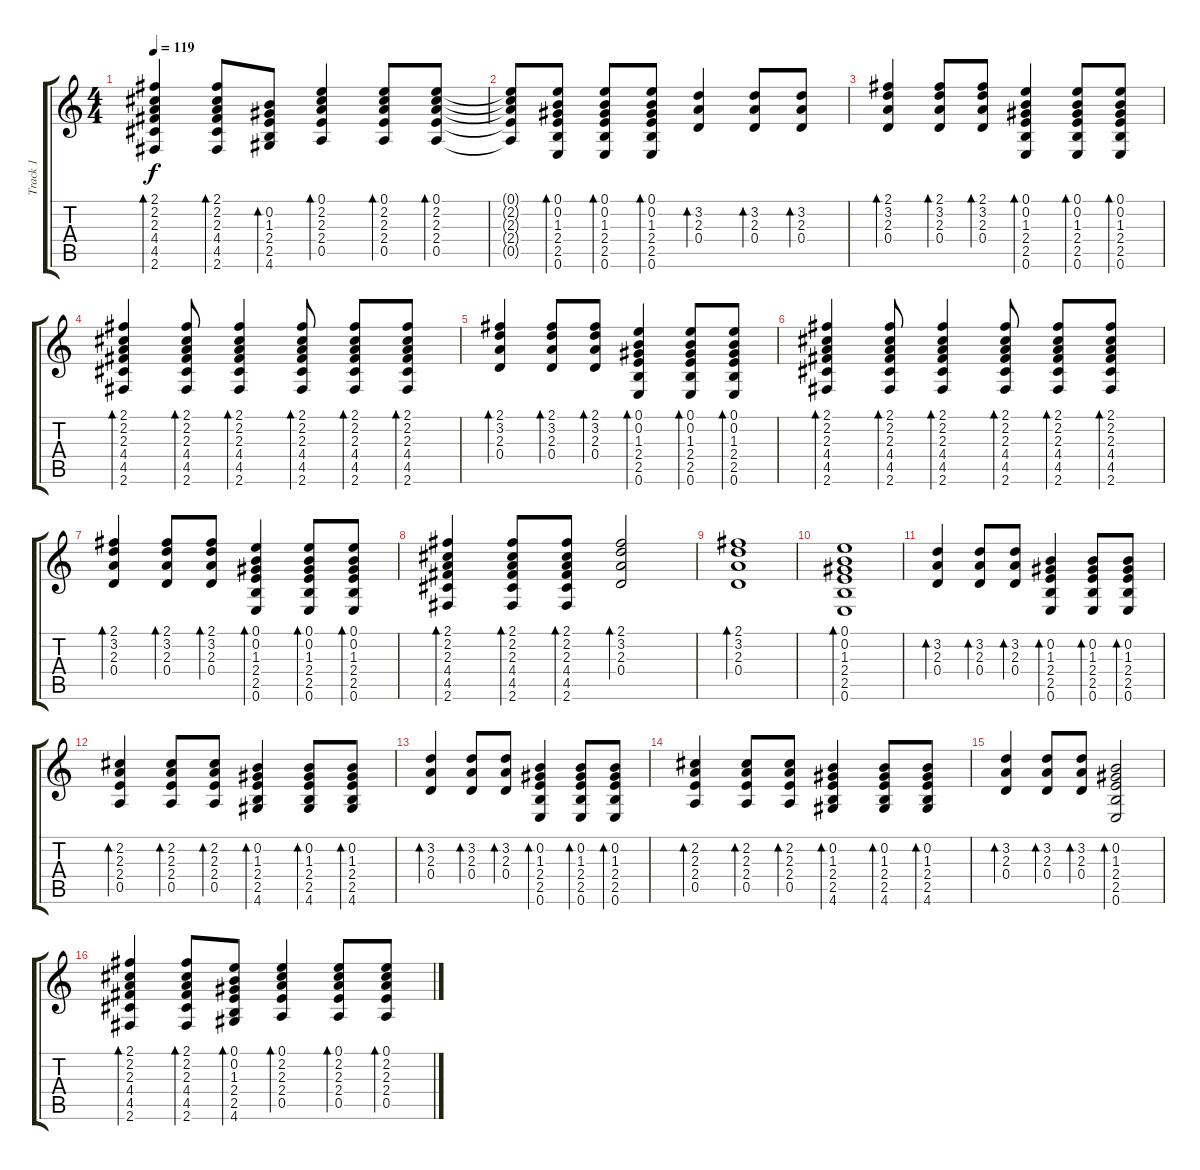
\track ("Track 1" "Track 1") {instrument acousticguitarsteel}
\staff {score tabs}
\tuning (E4 B3 G3 D3 A2 E2) {hide}
\ts (4 4)
\tempo 119
\clef g2
\ks c
(2.1 2.2 2.3 4.4 4.5 2.6).4{bd 30 dy f} (2.1 2.2 2.3 4.4 4.5 2.6).8{bd 30} (0.2 1.3 2.4 2.5 4.6).8{bd 30} (0.1 2.2 2.3 2.4 0.5).4{bd 30} (0.1 2.2 2.3 2.4 0.5).8{bd 30} (0.1 2.2 2.3 2.4 0.5).8{bd 30} |
(0.1{t} 2.2{t} 2.3{t} 2.4{t} 0.5{t}).8 (0.1 0.2 1.3 2.4 2.5 0.6).8{bd 30} (0.1 0.2 1.3 2.4 2.5 0.6).8{bd 30} (0.1 0.2 1.3 2.4 2.5 0.6).8{bd 30} (3.2 2.3 0.4).4{bd 30} (3.2 2.3 0.4).8{bd 30} (3.2 2.3 0.4).8{bd 30} |
(2.1 3.2 2.3 0.4).4{bd 30} (2.1 3.2 2.3 0.4).8{bd 30} (2.1 3.2 2.3 0.4).8{bd 30} (0.1 0.2 1.3 2.4 2.5 0.6).4{bd 30} (0.1 0.2 1.3 2.4 2.5 0.6).8{bd 30} (0.1 0.2 1.3 2.4 2.5 0.6).8{bd 30} |
(2.1 2.2 2.3 4.4 4.5 2.6).4{bd 30} (2.1 2.2 2.3 4.4 4.5 2.6).8{bd 30} (2.1 2.2 2.3 4.4 4.5 2.6).4{bd 30} (2.1 2.2 2.3 4.4 4.5 2.6).8{bd 30} (2.1 2.2 2.3 4.4 4.5 2.6).8{bd 30} (2.1 2.2 2.3 4.4 4.5 2.6).8{bd 30} |
(2.1 3.2 2.3 0.4).4{bd 30} (2.1 3.2 2.3 0.4).8{bd 30} (2.1 3.2 2.3 0.4).8{bd 30} (0.1 0.2 1.3 2.4 2.5 0.6).4{bd 30} (0.1 0.2 1.3 2.4 2.5 0.6).8{bd 30} (0.1 0.2 1.3 2.4 2.5 0.6).8{bd 30} |
(2.1 2.2 2.3 4.4 4.5 2.6).4{bd 30} (2.1 2.2 2.3 4.4 4.5 2.6).8{bd 30} (2.1 2.2 2.3 4.4 4.5 2.6).4{bd 30} (2.1 2.2 2.3 4.4 4.5 2.6).8{bd 30} (2.1 2.2 2.3 4.4 4.5 2.6).8{bd 30} (2.1 2.2 2.3 4.4 4.5 2.6).8{bd 30} |
(2.1 3.2 2.3 0.4).4{bd 30} (2.1 3.2 2.3 0.4).8{bd 30} (2.1 3.2 2.3 0.4).8{bd 30} (0.1 0.2 1.3 2.4 2.5 0.6).4{bd 30} (0.1 0.2 1.3 2.4 2.5 0.6).8{bd 30} (0.1 0.2 1.3 2.4 2.5 0.6).8{bd 30} |
(2.1 2.2 2.3 4.4 4.5 2.6).4{bd 30} (2.1 2.2 2.3 4.4 4.5 2.6).8{bd 30} (2.1 2.2 2.3 4.4 4.5 2.6).8{bd 30} (2.1 3.2 2.3 0.4).2{bd 30} |
(2.1 3.2 2.3 0.4).1{bd 240} |
(0.1 0.2 1.3 2.4 2.5 0.6).1{bd 240} |
(3.2 2.3 0.4).4{bd 60} (3.2 2.3 0.4).8{bd 60} (3.2 2.3 0.4).8{bd 60} (0.2 1.3 2.4 2.5 0.6).4{bd 60} (0.2 1.3 2.4 2.5 0.6).8{bd 60} (0.2 1.3 2.4 2.5 0.6).8{bd 60} |
(2.2 2.3 2.4 0.5).4{bd 60} (2.2 2.3 2.4 0.5).8{bd 60} (2.2 2.3 2.4 0.5).8{bd 60} (0.2 1.3 2.4 2.5 4.6).4{bd 60} (0.2 1.3 2.4 2.5 4.6).8{bd 60} (0.2 1.3 2.4 2.5 4.6).8{bd 60} |
(3.2 2.3 0.4).4{bd 60} (3.2 2.3 0.4).8{bd 60} (3.2 2.3 0.4).8{bd 60} (0.2 1.3 2.4 2.5 0.6).4{bd 60} (0.2 1.3 2.4 2.5 0.6).8{bd 60} (0.2 1.3 2.4 2.5 0.6).8{bd 60} |
(2.2 2.3 2.4 0.5).4{bd 60} (2.2 2.3 2.4 0.5).8{bd 60} (2.2 2.3 2.4 0.5).8{bd 60} (0.2 1.3 2.4 2.5 4.6).4{bd 60} (0.2 1.3 2.4 2.5 4.6).8{bd 60} (0.2 1.3 2.4 2.5 4.6).8{bd 60} |
(3.2 2.3 0.4).4{bd 60} (3.2 2.3 0.4).8{bd 60} (3.2 2.3 0.4).8{bd 60} (0.2 1.3 2.4 2.5 0.6).2{bd 60} |
(2.1 2.2 2.3 4.4 4.5 2.6).4{bd 30} (2.1 2.2 2.3 4.4 4.5 2.6).8{bd 30} (0.1 0.2 1.3 2.4 2.5 4.6).8{bd 30} (0.1 2.2 2.3 2.4 0.5).4{bd 30} (0.1 2.2 2.3 2.4 0.5).8{bd 30} (0.1 2.2 2.3 2.4 0.5).8{bd 30}
